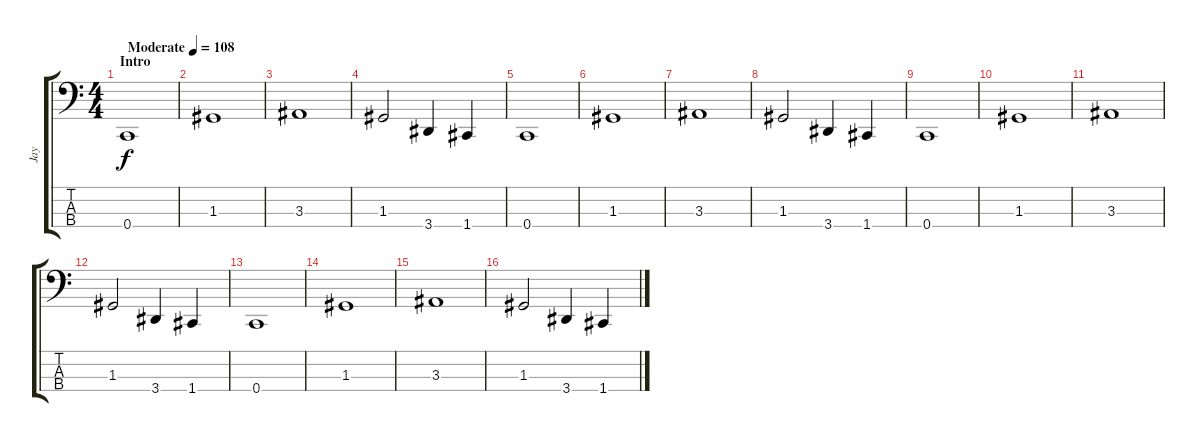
\track ("Jay" "Jay") {instrument electricbasspick}
\staff {score tabs}
\tuning (F2 C2 G1 C1) {hide}
\ts (4 4)
\section ("" "Intro")
\tempo (108 "Moderate")
\clef f4
\ks c
0.4.1{dy f instrument electricbasspick} |
1.3.1 |
3.3.1 |
1.3.2 3.4.4 1.4.4 |
0.4.1 |
1.3.1 |
3.3.1 |
1.3.2 3.4.4 1.4.4 |
0.4.1 |
1.3.1 |
3.3.1 |
1.3.2 3.4.4 1.4.4 |
0.4.1 |
1.3.1 |
3.3.1 |
1.3.2 3.4.4 1.4.4
